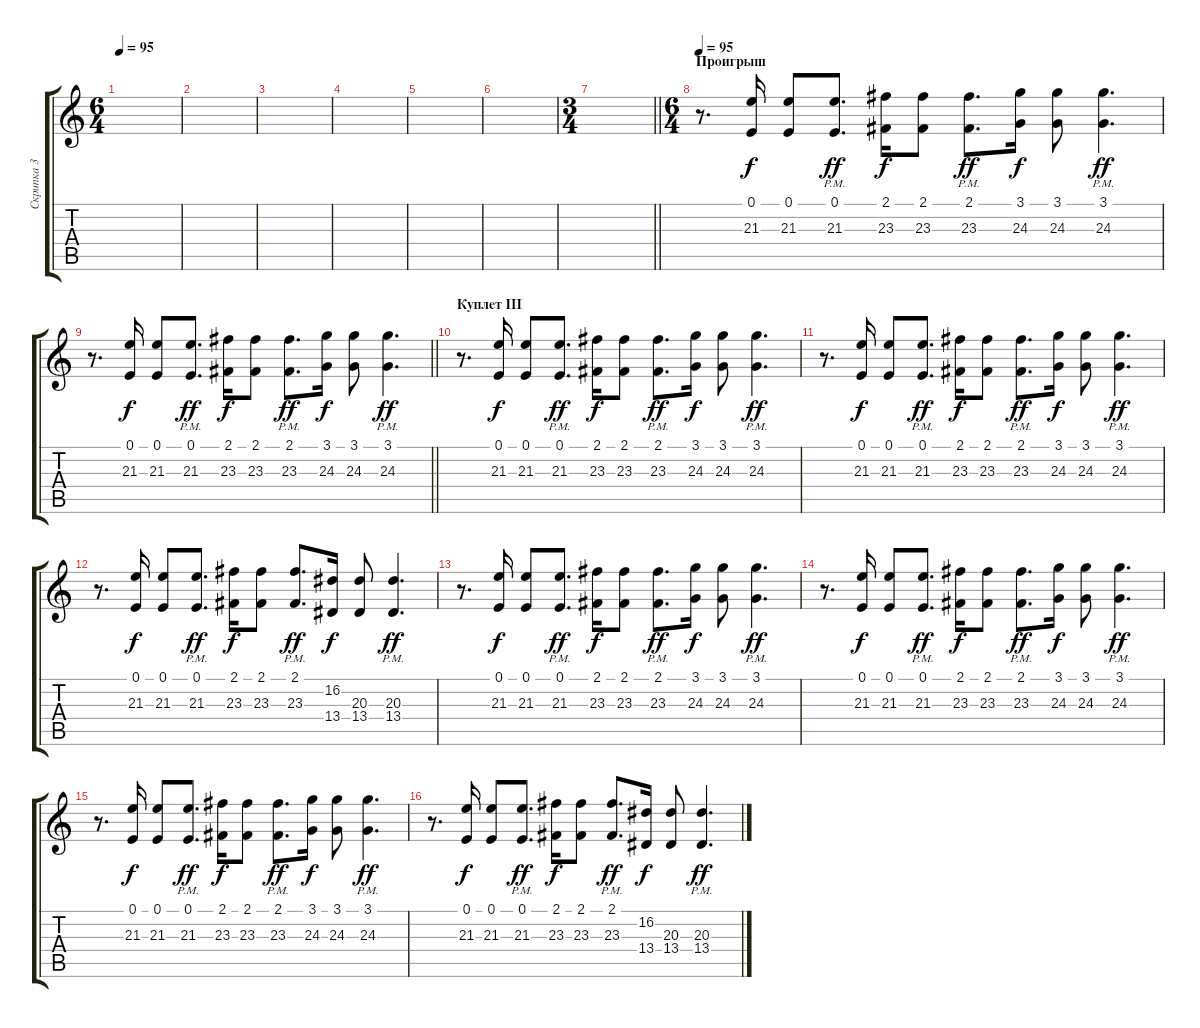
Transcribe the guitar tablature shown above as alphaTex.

\track ("Скрипка 3" "Скрипка 3") {instrument stringensemble1}
\staff {score tabs}
\tuning (E4 B3 G3 D3 A2 E2) {hide}
\ts (6 4)
\tempo 95
\clef g2
\ks c
|
|
|
|
|
|
\ts (3 4)
\barLineRight lightlight
|
\ts (6 4)
\section ("" "Проигрыш")
\tempo 95
r.8{d} (0.1 21.3).16 (0.1 21.3).8 (0.1{pm} 21.3{pm}).8{d dy ff} (2.1 23.3).16{dy f} (2.1 23.3).8 (2.1{pm} 23.3{pm}).8{d dy ff} (3.1 24.3).16{dy f} (3.1 24.3).8 (3.1{pm} 24.3{pm}).4{d dy ff} |
\barLineRight lightlight
r.8{d} (0.1 21.3).16{dy f} (0.1 21.3).8 (0.1{pm} 21.3{pm}).8{d dy ff} (2.1 23.3).16{dy f} (2.1 23.3).8 (2.1{pm} 23.3{pm}).8{d dy ff} (3.1 24.3).16{dy f} (3.1 24.3).8 (3.1{pm} 24.3{pm}).4{d dy ff} |
\section ("" "Куплет III")
r.8{d} (0.1 21.3).16{dy f} (0.1 21.3).8 (0.1{pm} 21.3{pm}).8{d dy ff} (2.1 23.3).16{dy f} (2.1 23.3).8 (2.1{pm} 23.3{pm}).8{d dy ff} (3.1 24.3).16{dy f} (3.1 24.3).8 (3.1{pm} 24.3{pm}).4{d dy ff} |
r.8{d} (0.1 21.3).16{dy f} (0.1 21.3).8 (0.1{pm} 21.3{pm}).8{d dy ff} (2.1 23.3).16{dy f} (2.1 23.3).8 (2.1{pm} 23.3{pm}).8{d dy ff} (3.1 24.3).16{dy f} (3.1 24.3).8 (3.1{pm} 24.3{pm}).4{d dy ff} |
r.8{d} (0.1 21.3).16{dy f} (0.1 21.3).8 (0.1{pm} 21.3{pm}).8{d dy ff} (2.1 23.3).16{dy f} (2.1 23.3).8 (2.1{pm} 23.3{pm}).8{d dy ff} (16.2 13.4).16{dy f} (20.3 13.4).8 (20.3{pm} 13.4{pm}).4{d dy ff} |
r.8{d} (0.1 21.3).16{dy f} (0.1 21.3).8 (0.1{pm} 21.3{pm}).8{d dy ff} (2.1 23.3).16{dy f} (2.1 23.3).8 (2.1{pm} 23.3{pm}).8{d dy ff} (3.1 24.3).16{dy f} (3.1 24.3).8 (3.1{pm} 24.3{pm}).4{d dy ff} |
r.8{d} (0.1 21.3).16{dy f} (0.1 21.3).8 (0.1{pm} 21.3{pm}).8{d dy ff} (2.1 23.3).16{dy f} (2.1 23.3).8 (2.1{pm} 23.3{pm}).8{d dy ff} (3.1 24.3).16{dy f} (3.1 24.3).8 (3.1{pm} 24.3{pm}).4{d dy ff} |
r.8{d} (0.1 21.3).16{dy f} (0.1 21.3).8 (0.1{pm} 21.3{pm}).8{d dy ff} (2.1 23.3).16{dy f} (2.1 23.3).8 (2.1{pm} 23.3{pm}).8{d dy ff} (3.1 24.3).16{dy f} (3.1 24.3).8 (3.1{pm} 24.3{pm}).4{d dy ff} |
r.8{d} (0.1 21.3).16{dy f} (0.1 21.3).8 (0.1{pm} 21.3{pm}).8{d dy ff} (2.1 23.3).16{dy f} (2.1 23.3).8 (2.1{pm} 23.3{pm}).8{d dy ff} (16.2 13.4).16{dy f} (20.3 13.4).8 (20.3{pm} 13.4{pm}).4{d dy ff}
